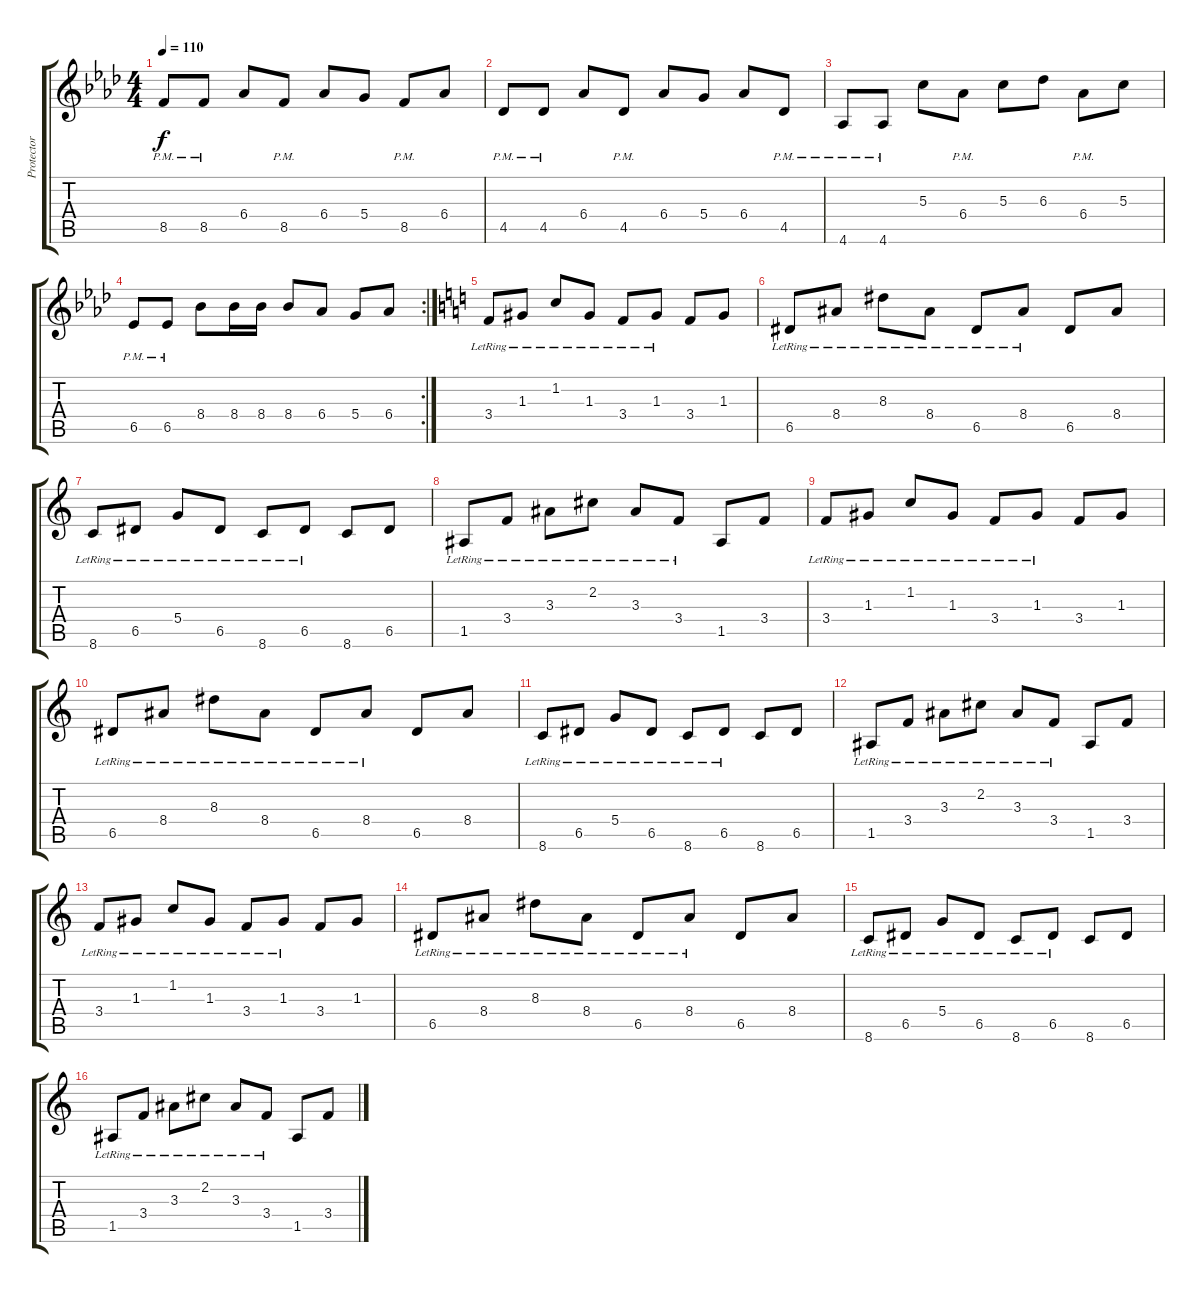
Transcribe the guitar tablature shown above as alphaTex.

\track ("Protector" "Protector") {instrument overdrivenguitar}
\staff {score tabs}
\tuning (E4 B3 G3 D3 A2 E2) {hide}
\ts (4 4)
\tempo 110
\clef g2
\ks fminor
8.5{pm}.8{dy f} 8.5{pm}.8 6.4.8 8.5{pm}.8 6.4.8 5.4.8 8.5{pm}.8 6.4.8 |
4.5{pm}.8 4.5{pm}.8 6.4.8 4.5{pm}.8 6.4.8 5.4.8 6.4.8 4.5{pm}.8 |
4.6{pm}.8 4.6{pm}.8 5.3.8 6.4{pm}.8 5.3.8 6.3.8 6.4{pm}.8 5.3.8 |
\rc 2
6.5{pm}.8 6.5{pm}.8 8.4.8 8.4.16 8.4.16 8.4.8 6.4.8 5.4.8 6.4.8 |
\ks c
3.4{lr}.8 1.3{lr}.8 1.2{lr}.8 1.3{lr}.8 3.4{lr}.8 1.3{lr}.8 3.4.8 1.3.8 |
6.5{lr}.8 8.4{lr}.8 8.3{lr}.8 8.4{lr}.8 6.5{lr}.8 8.4{lr}.8 6.5.8 8.4.8 |
8.6{lr}.8 6.5{lr}.8 5.4{lr}.8 6.5{lr}.8 8.6{lr}.8 6.5{lr}.8 8.6.8 6.5.8 |
1.5{lr}.8 3.4{lr}.8 3.3{lr}.8 2.2{lr}.8 3.3{lr}.8 3.4{lr}.8 1.5.8 3.4.8 |
3.4{lr}.8 1.3{lr}.8 1.2{lr}.8 1.3{lr}.8 3.4{lr}.8 1.3{lr}.8 3.4.8 1.3.8 |
6.5{lr}.8 8.4{lr}.8 8.3{lr}.8 8.4{lr}.8 6.5{lr}.8 8.4{lr}.8 6.5.8 8.4.8 |
8.6{lr}.8 6.5{lr}.8 5.4{lr}.8 6.5{lr}.8 8.6{lr}.8 6.5{lr}.8 8.6.8 6.5.8 |
1.5{lr}.8 3.4{lr}.8 3.3{lr}.8 2.2{lr}.8 3.3{lr}.8 3.4{lr}.8 1.5.8 3.4.8 |
3.4{lr}.8 1.3{lr}.8 1.2{lr}.8 1.3{lr}.8 3.4{lr}.8 1.3{lr}.8 3.4.8 1.3.8 |
6.5{lr}.8 8.4{lr}.8 8.3{lr}.8 8.4{lr}.8 6.5{lr}.8 8.4{lr}.8 6.5.8 8.4.8 |
8.6{lr}.8 6.5{lr}.8 5.4{lr}.8 6.5{lr}.8 8.6{lr}.8 6.5{lr}.8 8.6.8 6.5.8 |
1.5{lr}.8 3.4{lr}.8 3.3{lr}.8 2.2{lr}.8 3.3{lr}.8 3.4{lr}.8 1.5.8 3.4.8
